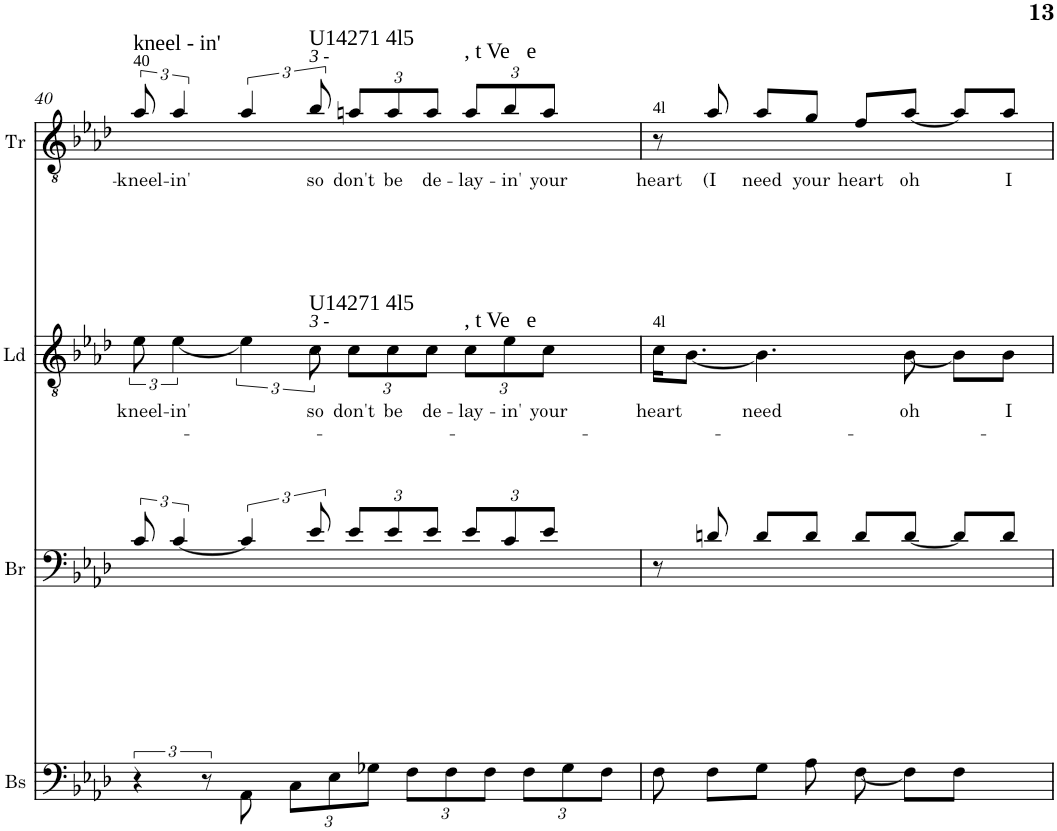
**kern	**kern	**kern	**text	**kern	**text
*part4	*part3	*part2	*part2	*part1	*part1
*staff4	*staff3	*staff2	*staff2	*staff1	*staff1
*I"Bass	*I"Bari	*I"Lead	*	*I"Tenor	*
*I'Bs	*I'Br	*I'Ld	*	*I'Tr	*
!!LO:PB:g=z
*clefF4	*clefF4	*clefGv2	*	*clefGv2	*
*k[b-e-a-d-]	*k[b-e-a-d-]	*k[b-e-a-d-]	*	*k[b-e-a-d-]	*
*M4/4	*M4/4	*M4/4	*	*M4/4	*
*met(c)	*met(c)	*met(c)	*	*met(c)	*
=40	=40	=40	=40	=40	=40
!	!	!	!	!LO:TX:a:t=40	!
!	!	!	!	!LO:TX:a:t=kneel - in'	!
!	!	!	!LO:LY:b	!	!LO:LY:b
4r	12c/	12e-\	kneel-	12a-/	-kneel-
!	!	!	!LO:LY:b	!	!LO:LY:b
.	[<6c/	[<6e-\	-in'	6a-/	-in'
8AA-\	6c/]	6e-\]	.	6a-/	.
*Xbrackettup	*	*	*	*	*
12C\L	.	.	.	.	.
!	!	!	!	!LO:TX:a:i:t=3 -	!
!	!	!	!	!LO:TX:a:t=U14271 4l5	!
!	!	!LO:TX:a:i:t=3 -	!	!	!
!	!	!LO:TX:a:t=U14271 4l5	!	!	!
!	!	!	!LO:LY:b	!	!LO:LY:b
.	12e-/	12c\	so	12b-/	so
12E-\	.	.	.	.	.
*	*Xbrackettup	*Xbrackettup	*	*	*
!	!	!	!LO:LY:b	!	!
*	*	*	*	*Xbrackettup	*
!	!	!	!	!	!LO:LY:b
.	12e-/L	12c\L	don't	12an/L	don't
12G-X\J	.	.	.	.	.
!	!	!	!LO:LY:b	!	!LO:LY:b
.	12e-/	12c\	be	12a/	be
12F\L	.	.	.	.	.
!	!	!	!LO:LY:b	!	!LO:LY:b
.	12e-/J	12c\J	de-	12a/J	de-
12F\	.	.	.	.	.
!	!	!	!	!LO:TX:a:t=, t Ve   e	!
!	!	!LO:TX:a:t=, t Ve   e	!	!	!
!	!	!	!LO:LY:b	!	!LO:LY:b
.	12e-/L	12c\L	-lay-	12a/L	-lay-
12F\J	.	.	.	.	.
!	!	!	!LO:LY:b	!	!LO:LY:b
.	12c/	12e-\	-in'	12b-/	-in'
12F\L	.	.	.	.	.
!	!	!	!LO:LY:b	!	!LO:LY:b
.	12e-/J	12c\J	your	12a/J	your
[24G-\	.	.	.	.	.
24ryy	8ryy	8ryy	.	8ryy	.
12F\J	.	.	.	.	.
=41	=41	=41	=41	=41	=41
!	!	!	!	!LO:TX:a:t=4l	!
!	!	!LO:TX:a:t=4l	!	!	!
!	!	!	!LO:LY:b	!	!LO:LY:b
8F\	8r	16c\KL	heart	8r	heart
.	.	[<8.B-\J	.	.	.
!	!	!	!	!	!LO:LY:b
24G-\]	8dn/	.	.	8a-/	(I
8F\L	.	.	.	.	.
!	!	!	!LO:LY:b	!	!LO:LY:b
.	8d/L	4.B-\]	need	8a-/L	need
8G\J	.	.	.	.	.
!	!	!	!	!	!LO:LY:b
.	8d/J	.	.	8g/J	your
8A-\	.	.	.	.	.
!	!	!	!	!	!LO:LY:b
.	8d/L	.	.	8f/L	heart
[<8F\	.	.	.	.	.
!	!	!	!LO:LY:b	!	!LO:LY:b
.	[<8d/J	[<8B-\	oh	[<8a-/J	oh
8F\L]	.	.	.	.	.
.	8d/L]	8B-\L]	.	8a-/L]	.
8F\J	.	.	.	.	.
!	!	!	!LO:LY:b	!	!LO:LY:b
.	8d/J	8B-\J	I	8a-/J	I
8ryy	.	.	.	.	.
.	24ryy	24ryy	.	24ryy	.
=	=	=	=	=	=
*-	*-	*-	*-	*-	*-
